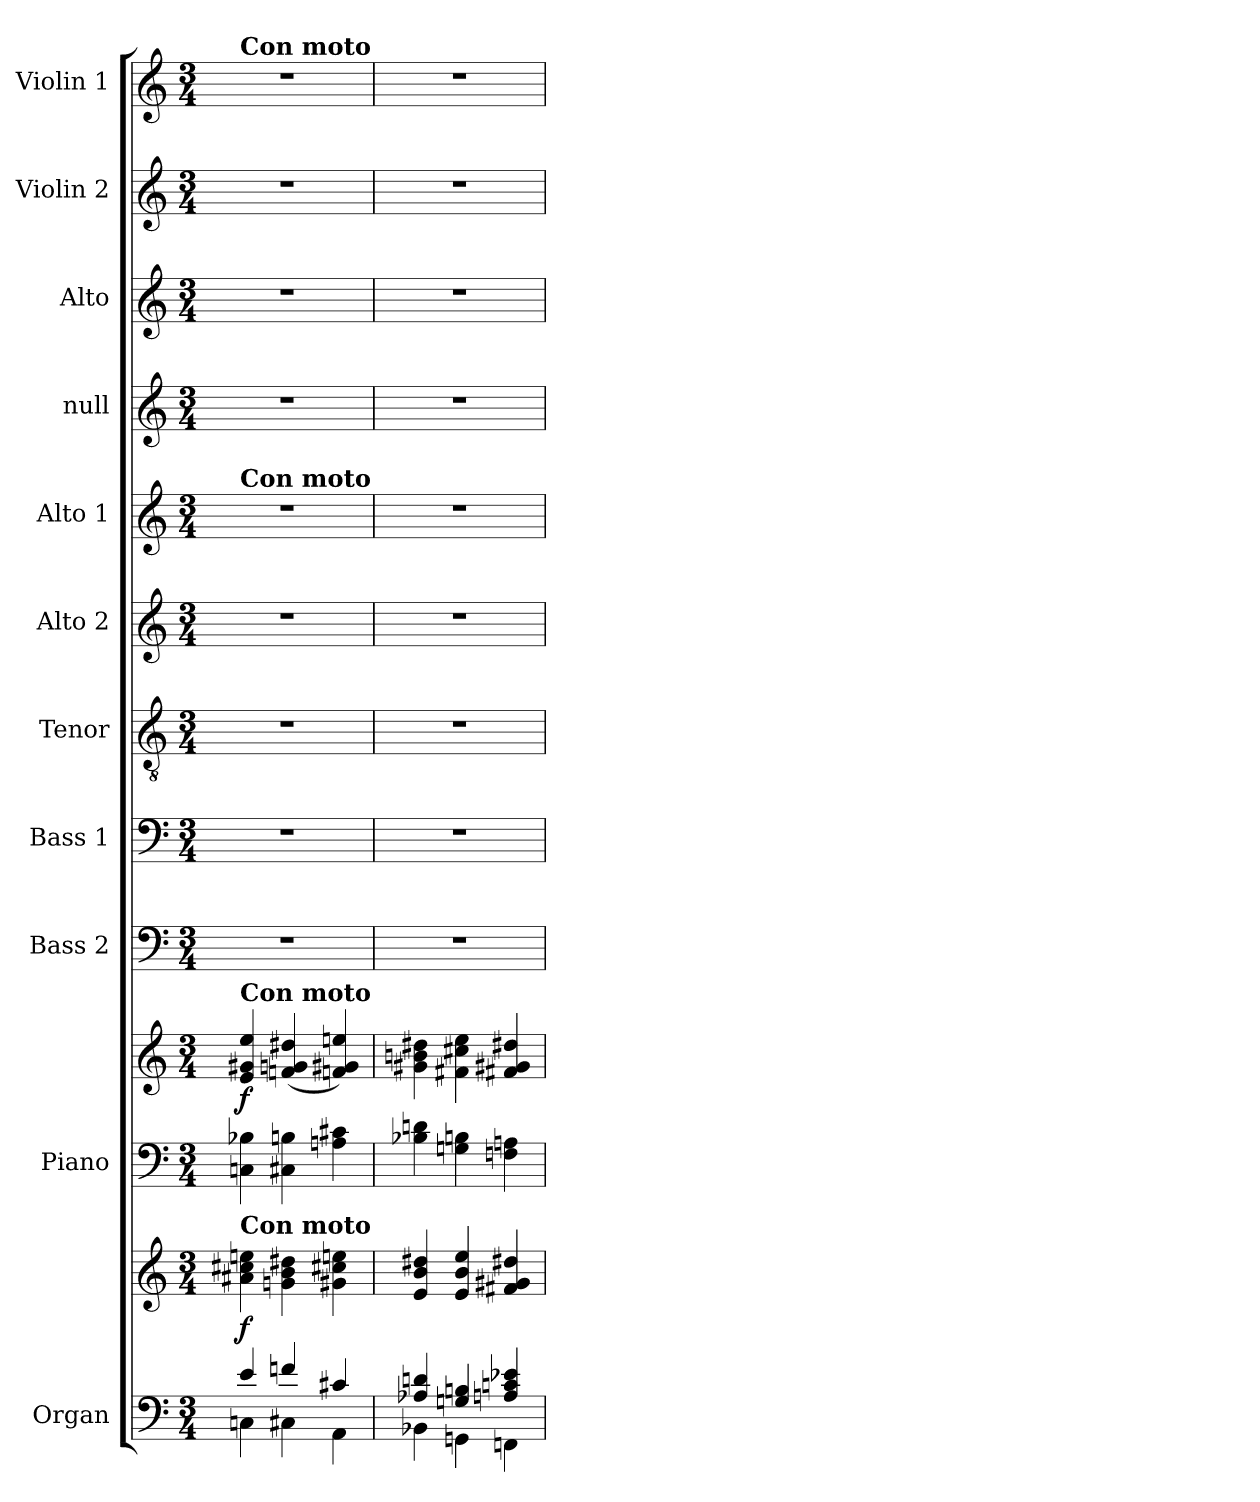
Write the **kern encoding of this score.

**kern	**kern	**dynam	**kern	**kern	**dynam	**kern	**kern	**kern	**kern	**kern	**kern	**kern	**kern	**kern
*part11	*part11	*part11	*part10	*part10	*part10	*part9	*part8	*part7	*part6	*part5	*part4	*part3	*part2	*part1
*staff13	*staff12	*staff12/13	*staff11	*staff10	*staff10/11	*staff9	*staff8	*staff7	*staff6	*staff5	*staff4	*staff3	*staff2	*staff1
*I"Organ	*	*	*I"Piano	*	*	*I"Bass 2	*I"Bass 1	*I"Tenor	*I"Alto 2	*I"Alto 1	*I"null	*I"Alto	*I"Violin 2	*I"Violin 1
*I'Org.	*	*	*	*	*	*I'B. 2	*I'B. 1	*I'T.	*I'A. 2	*I'A. 1	*	*	*I'Vln. 2	*I'Vln. 1
*clefF4	*clefG2	*	*clefF4	*clefG2	*	*clefF4	*clefF4	*clefGv2	*clefG2	*clefG2	*clefG2	*clefG2	*clefG2	*clefG2
*k[]	*k[]	*	*k[]	*k[]	*	*k[]	*k[]	*k[]	*k[]	*k[]	*k[]	*k[]	*k[]	*k[]
*M3/4	*M3/4	*	*M3/4	*M3/4	*	*M3/4	*M3/4	*M3/4	*M3/4	*M3/4	*M3/4	*M3/4	*M3/4	*M3/4
*MM120	*MM120	*	*MM120	*MM120	*	*MM120	*MM120	*MM120	*MM120	*MM120	*MM120	*MM120	*MM120	*MM120
=1	=1	=1	=1	=1	=1	=1	=1	=1	=1	=1	=1	=1	=1	=1
*^	*	*	*	*	*	*	*	*	*	*	*	*	*	*
!	!	!	!	!	!	!	!	!	!	!	!	!	!	!	!LO:TX:a:B:t=Con moto
!	!	!	!	!	!	!	!	!	!	!	!LO:TX:a:B:t=Con moto	!	!	!	!
!	!	!	!	!	!LO:TX:a:B:t=Con moto	!	!	!	!	!	!	!	!	!	!
!	!	!LO:TX:a:B:t=Con moto	!	!	!	!	!	!	!	!	!	!	!	!	!
!	!	!	!LO:DY:b	!	!	!LO:DY:b	!	!	!	!	!	!	!	!	!
4e/	4Cn\	4a#X\ 4cc#X\ 4een\	f	4Cn\ 4B-X\	4e/ 4g#X/ 4ee/	f	2.r	2.r	2.r	2.r	2.r	2.r	2.r	2.r	2.r
4fn/	4C#X\	4gn\ 4b\ 4dd#X\	.	4C#X\ 4Bn\	(<4fn/ 4gn/ 4dd#X/	.	.	.	.	.	.	.	.	.	.
4c#X/	4AA\	4g#X\ 4cc#X\ 4een\	.	4An\ 4c#X\	4fn/ 4g#X/ 4een/)	.	.	.	.	.	.	.	.	.	.
=2	=2	=2	=2	=2	=2	=2	=2	=2	=2	=2	=2	=2	=2	=2	=2
4A-X/ 4dn/	4BB-X\	4e/ 4b/ 4dd#X/	.	4B-X\ 4dn\	4g#X\ 4bn\ 4dd#X\	.	2.r	2.r	2.r	2.r	2.r	2.r	2.r	2.r	2.r
4Gn/ 4Bn/	4GGn\	4e/ 4b/ 4ee/	.	4Gn\ 4Bn\	4f#X\ 4cc#X\ 4ee\	.	.	.	.	.	.	.	.	.	.
4An/ 4cn/ 4e-X/	4FFn\	4f#X/ 4g#X/ 4dd#X/	.	4Fn\ 4An\	4f#X/ 4g#X/ 4dd#X/	.	.	.	.	.	.	.	.	.	.
*v	*v	*	*	*	*	*	*	*	*	*	*	*	*	*	*
=	=	=	=	=	=	=	=	=	=	=	=	=	=	=
*-	*-	*-	*-	*-	*-	*-	*-	*-	*-	*-	*-	*-	*-	*-
